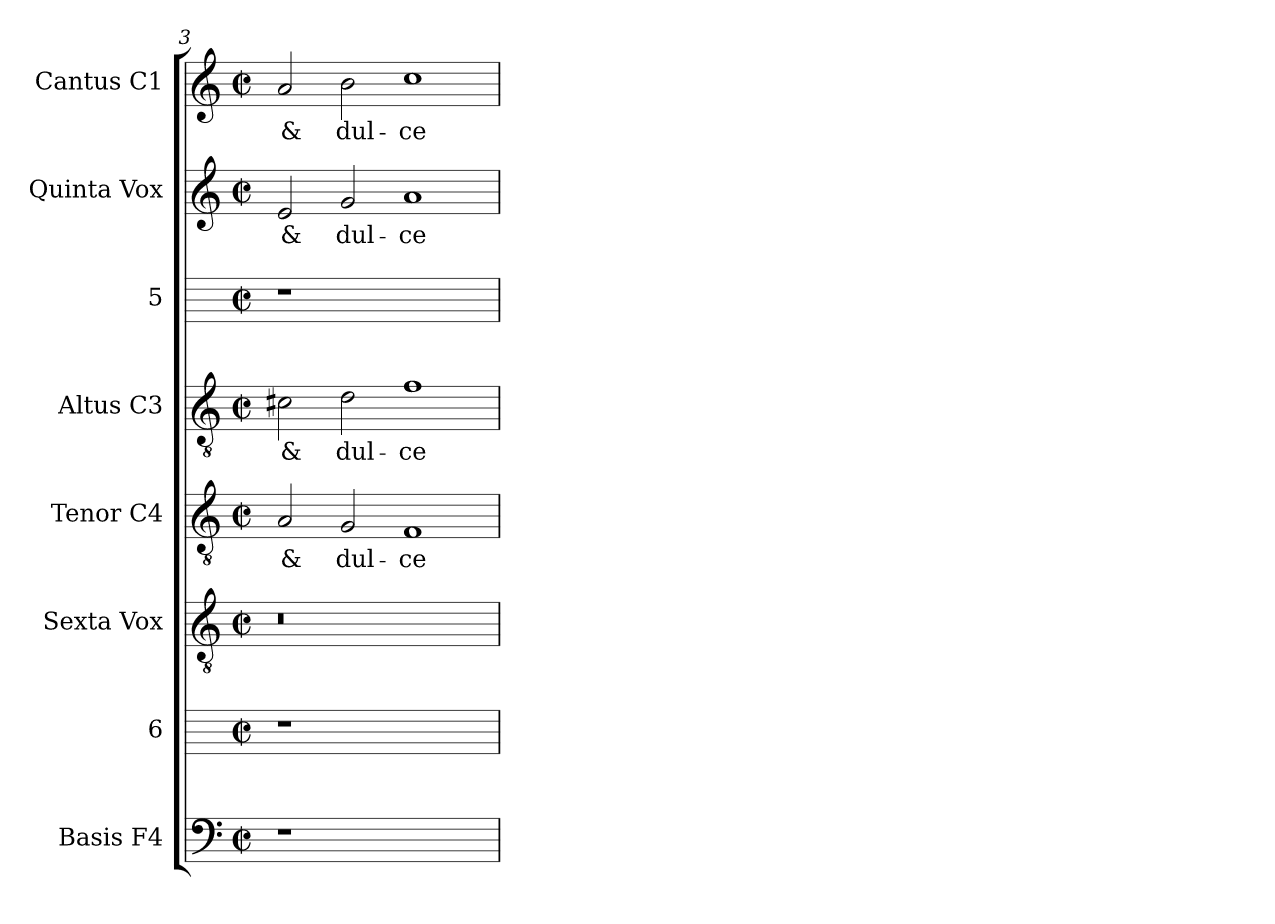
**kern	**kern	**kern	**kern	**text	**kern	**text	**kern	**kern	**text	**kern	**text
*part8	*part7	*part6	*part5	*part5	*part4	*part4	*part3	*part2	*part2	*part1	*part1
*staff8	*staff7	*staff6	*staff5	*staff5	*staff4	*staff4	*staff3	*staff2	*staff2	*staff1	*staff1
*I"Basis  F4	*I"6	*I"Sexta  Vox	*I"Tenor  C4	*	*I"Altus  C3	*	*I"5	*I"Quinta  Vox	*	*I"Cantus  C1	*
*I'B	*	*	*I'T	*	*I'A	*	*	*	*	*I'C	*
*clefF4	*	*clefGv2	*clefGv2	*	*clefGv2	*	*	*clefG2	*	*clefG2	*
*k[]	*k[]	*k[]	*k[]	*	*k[]	*	*k[]	*k[]	*	*k[]	*
*C:	*C:	*C:	*C:	*	*C:	*	*C:	*C:	*	*C:	*
*M2/2	*M2/2	*M2/2	*M2/2	*	*M2/2	*	*M2/2	*M2/2	*	*M2/2	*
*met(c|)	*met(c|)	*met(c|)	*met(c|)	*	*met(c|)	*	*met(c|)	*met(c|)	*	*met(c|)	*
=3	=3	=3	=3	=3	=3	=3	=3	=3	=3	=3	=3
!	!	!	!	!LO:LY:b:cj	!	!LO:LY:b:cj	!	!	!LO:LY:b:cj	!	!LO:LY:b:cj
1r	1r	0r	2A/	&	2c#X\	&	1r	2e/	&	2a/	&
!	!	!	!	!LO:LY:b:cj	!	!LO:LY:b:cj	!	!	!LO:LY:b:cj	!	!LO:LY:b:cj
.	.	.	2G/	dul-	2d\	dul-	.	2g/	dul-	2b\	dul-
!	!	!	!	!LO:LY:b:cj	!	!LO:LY:b:cj	!	!	!LO:LY:b:cj	!	!LO:LY:b:cj
1ryy	1ryy	.	1F	-ce-	1f	-ce-	1ryy	1a	-ce-	1cc	-ce-
=	=	=	=	=	=	=	=	=	=	=	=
*-	*-	*-	*-	*-	*-	*-	*-	*-	*-	*-	*-
